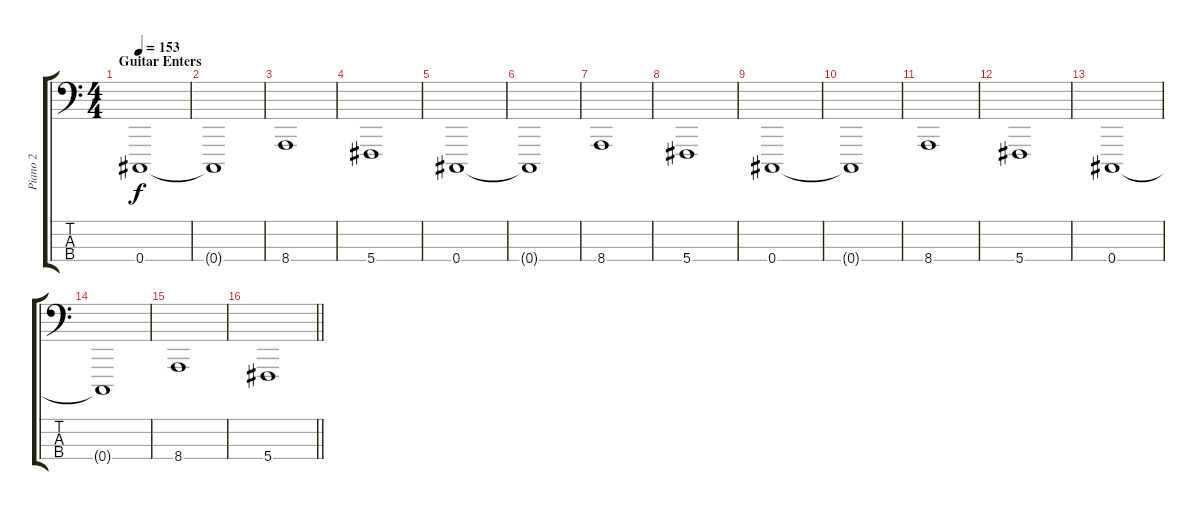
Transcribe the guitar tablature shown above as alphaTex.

\track ("Piano 2" "Piano 2") {instrument electricgrandpiano}
\staff {score tabs}
\tuning (Gb2 Db2 Ab1 Db1) {hide}
\ts (4 4)
\section ("" "Guitar Enters")
\tempo 153
\clef f4
\ks c
0.4.1{dy f} |
0.4{t}.1 |
8.4.1 |
5.4.1 |
0.4.1 |
0.4{t}.1 |
8.4.1 |
5.4.1 |
0.4.1 |
0.4{t}.1 |
8.4.1 |
5.4.1 |
0.4.1 |
0.4{t}.1 |
8.4.1 |
\barLineRight lightlight
5.4.1
